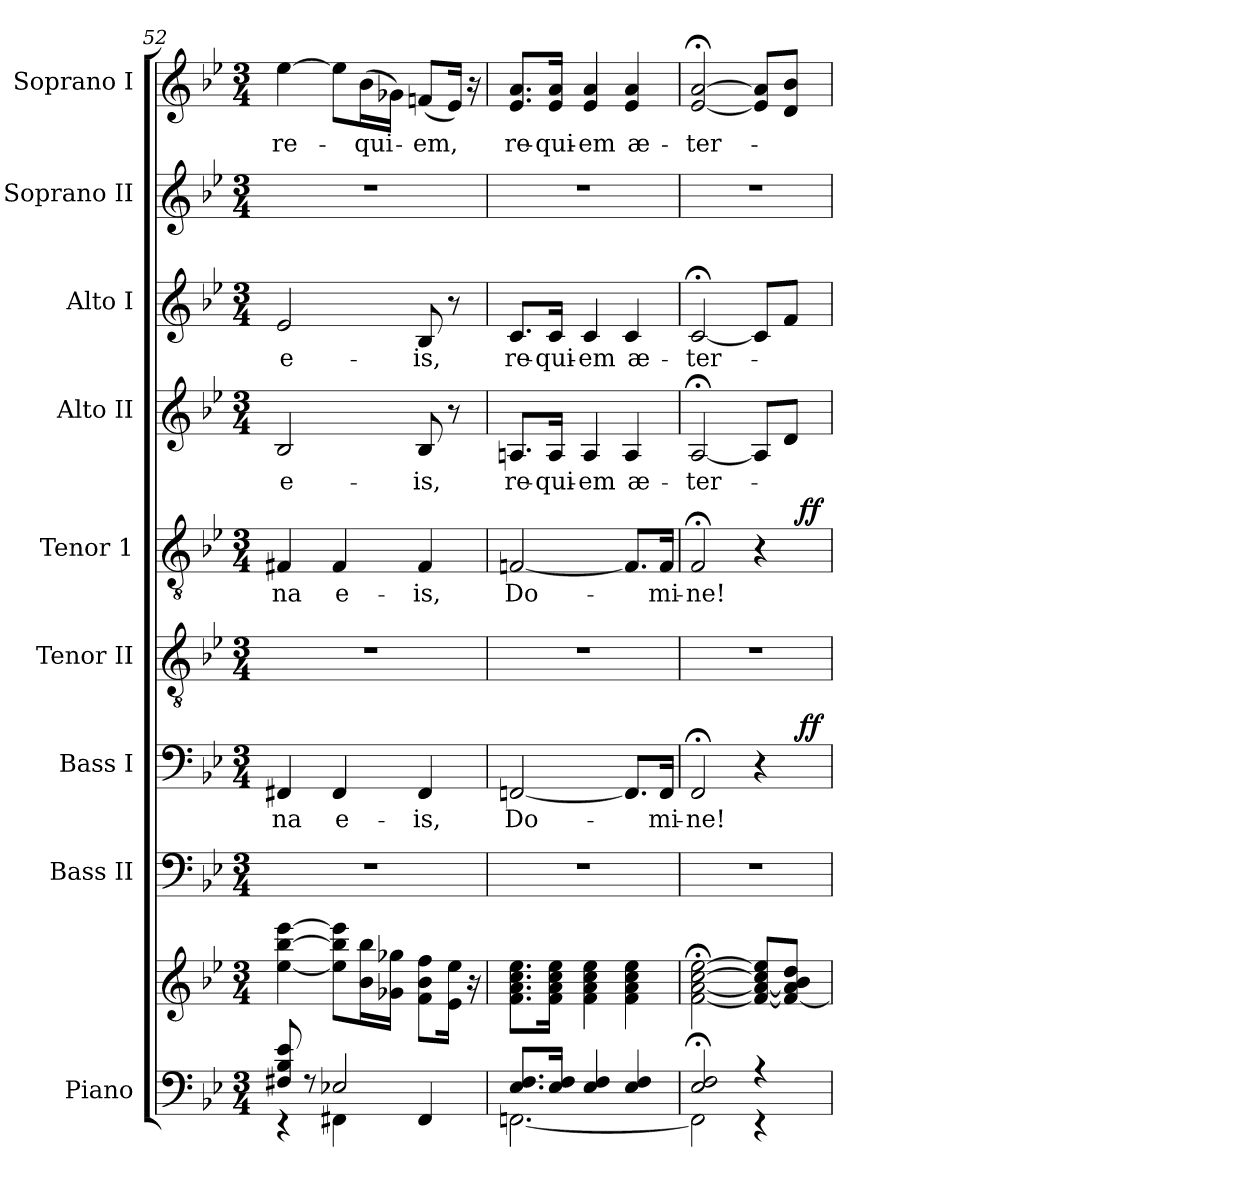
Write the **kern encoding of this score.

**kern	**kern	**kern	**kern	**text	**dynam	**kern	**kern	**text	**dynam	**kern	**text	**kern	**text	**kern	**kern	**text
*part9	*part9	*part8	*part7	*part7	*part7	*part6	*part5	*part5	*part5	*part4	*part4	*part3	*part3	*part2	*part1	*part1
*staff10	*staff9	*staff8	*staff7	*staff7	*staff7	*staff6	*staff5	*staff5	*staff5	*staff4	*staff4	*staff3	*staff3	*staff2	*staff1	*staff1
*I"Piano	*	*I"Bass II	*I"Bass I	*	*	*I"Tenor II	*I"Tenor 1	*	*	*I"Alto II	*	*I"Alto I	*	*I"Soprano II	*I"Soprano I	*
*I'Pno.	*	*I'B	*I'B	*	*	*I'T.	*I'T.	*	*	*I'A	*	*I'A	*	*I'S	*I'S	*
!!LO:LB:g=z
*clefF4	*clefG2	*clefF4	*clefF4	*	*	*clefGv2	*clefGv2	*	*	*clefG2	*	*clefG2	*	*clefG2	*clefG2	*
*	*	*	*	*	*	*ITrd7c12	*ITrd7c12	*	*	*	*	*	*	*	*	*
*k[b-e-]	*k[b-e-]	*k[b-e-]	*k[b-e-]	*	*	*k[b-e-]	*k[b-e-]	*	*	*k[b-e-]	*	*k[b-e-]	*	*k[b-e-]	*k[b-e-]	*
*g:	*g:	*g:	*g:	*	*	*g:	*g:	*	*	*g:	*	*g:	*	*g:	*g:	*
*M3/4	*M3/4	*M3/4	*M3/4	*	*	*M3/4	*M3/4	*	*	*M3/4	*	*M3/4	*	*M3/4	*M3/4	*
=52	=52	=52	=52	=52	=52	=52	=52	=52	=52	=52	=52	=52	=52	=52	=52	=52
*^	*	*	*	*	*	*	*	*	*	*	*	*	*	*	*	*
!	!	!	!LO:N:vis=1	!	!	!	!	!	!	!	!	!	!	!	!	!	!
!	!	!	!	!	!LO:LY:b:color=#000000	!	!LO:N:vis=1	!	!	!	!	!	!	!	!	!	!
!	!	!	!	!	!	!	!	!	!LO:LY:b:color=#000000	!	!	!	!	!	!	!	!
!	!	!	!	!	!	!	!	!	!	!	!	!LO:LY:b:color=#000000	!	!	!	!	!
!	!	!	!	!	!	!	!	!	!	!	!	!	!	!LO:LY:b:color=#000000	!LO:N:vis=1	!	!
!	!	!	!	!	!	!	!	!	!	!	!	!	!	!	!	!	!LO:LY:b:color=#000000
8F#Xi/ 8B-i 8e-i	4r	[4ee-i\ [4bb-i [4eee-i	2.r	4FF#Xi/	-na	.	2.r	4FF#Xi/	na	.	2B-i/	e-	2e-i/	e-	2.r	[4ee-i\	re-
8r	.	.	.	.	.	.	.	.	.	.	.	.	.	.	.	.	.
!	!	!	!	!	!LO:LY:b:color=#000000	!	!	!	!	!	!	!	!	!	!	!	!
!	!	!	!	!	!	!	!	!	!LO:LY:b:color=#000000	!	!	!	!	!	!	!	!
2E-Xi/	4FF#Xi\	8ee-i\] 8bb-i] 8eee-i]L	.	4FF#i/	e-	.	.	4FF#i/	e-	.	.	.	.	.	.	8ee-i\L]	.
!	!	!	!	!	!	!	!	!	!	!	!	!	!	!	!	!	!LO:LY:b:color=#000000
.	.	16b-i\ 16bb-iL	.	.	.	.	.	.	.	.	.	.	.	.	.	(16b-i\L	-qui-
.	.	16g-Xi\ 16gg-XiJJ	.	.	.	.	.	.	.	.	.	.	.	.	.	16g-Xi\JJ)	.
!	!	!	!	!	!LO:LY:b:color=#000000	!	!	!	!	!	!	!	!	!	!	!	!
!	!	!	!	!	!	!	!	!	!LO:LY:b:color=#000000	!	!	!	!	!	!	!	!
!	!	!	!	!	!	!	!	!	!	!	!	!LO:LY:b:color=#000000	!	!	!	!	!
!	!	!	!	!	!	!	!	!	!	!	!	!	!	!LO:LY:b:color=#000000	!	!	!
!	!	!	!	!	!	!	!	!	!	!	!	!	!	!	!	!	!LO:LY:b:color=#000000
.	4FF#i/	8fi\ 8b-i 8ffiL	.	4FF#i/	-is,	.	.	4FF#i/	-is,	.	8B-i/	-is,	8B-i/	-is,	.	(8fni/L	-em,
.	.	16e-i\ 16ee-iJk	.	.	.	.	.	.	.	.	8r	.	8r	.	.	16e-i/Jk)	.
.	.	16r	.	.	.	.	.	.	.	.	.	.	.	.	.	16r	.
=53	=53	=53	=53	=53	=53	=53	=53	=53	=53	=53	=53	=53	=53	=53	=53	=53	=53
!	!	!	!LO:N:vis=1	!	!	!	!	!	!	!	!	!	!	!	!	!	!
!	!	!	!	!	!LO:LY:b:color=#000000	!	!LO:N:vis=1	!	!	!	!	!	!	!	!	!	!
!	!	!	!	!	!	!	!	!	!LO:LY:b:color=#000000	!	!	!	!	!	!	!	!
!	!	!	!	!	!	!	!	!	!	!	!	!LO:LY:b:color=#000000	!	!	!	!	!
!	!	!	!	!	!	!	!	!	!	!	!	!	!	!LO:LY:b:color=#000000	!LO:N:vis=1	!	!
!	!	!	!	!	!	!	!	!	!	!	!	!	!	!	!	!	!LO:LY:b:color=#000000
8.E-i/ 8.FiL	[2.FFni\	8.fi\ 8.ai 8.cci 8.ee-iL	2.r	[2FFni/	Do-	.	2.r	[2FFni/	Do-	.	8.Ani/L	re-	8.ci/L	re-	2.r	8.e-i/ 8.aiL	re-
!	!	!	!	!	!	!	!	!	!	!	!	!LO:LY:b:color=#000000	!	!	!	!	!
!	!	!	!	!	!	!	!	!	!	!	!	!	!	!LO:LY:b:color=#000000	!	!	!
!	!	!	!	!	!	!	!	!	!	!	!	!	!	!	!	!	!LO:LY:b:color=#000000
16E-i/ 16FiJk	.	16fi\ 16ai 16cci 16ee-iJk	.	.	.	.	.	.	.	.	16Ai/Jk	-qui-	16ci/Jk	-qui-	.	16e-i/ 16aiJk	-qui-
!	!	!	!	!	!	!	!	!	!	!	!	!LO:LY:b:color=#000000	!	!	!	!	!
!	!	!	!	!	!	!	!	!	!	!	!	!	!	!LO:LY:b:color=#000000	!	!	!
!	!	!	!	!	!	!	!	!	!	!	!	!	!	!	!	!	!LO:LY:b:color=#000000
4E-i/ 4Fi	.	4fi\ 4ai 4cci 4ee-i	.	.	.	.	.	.	.	.	4Ai/	-em	4ci/	-em	.	4e-i/ 4ai	-em
!	!	!	!	!	!	!	!	!	!	!	!	!LO:LY:b:color=#000000	!	!	!	!	!
!	!	!	!	!	!	!	!	!	!	!	!	!	!	!LO:LY:b:color=#000000	!	!	!
!	!	!	!	!	!	!	!	!	!	!	!	!	!	!	!	!	!LO:LY:b:color=#000000
4E-i/ 4Fi	.	4fi\ 4ai 4cci 4ee-i	.	8.FFi/L]	.	.	.	8.FFi/L]	.	.	4Ai/	æ-	4ci/	æ-	.	4e-i/ 4ai	æ-
!	!	!	!	!	!LO:LY:b:color=#000000	!	!	!	!	!	!	!	!	!	!	!	!
!	!	!	!	!	!	!	!	!	!LO:LY:b:color=#000000	!	!	!	!	!	!	!	!
.	.	.	.	16FFi/Jk	-mi-	.	.	16FFi/Jk	-mi-	.	.	.	.	.	.	.	.
=54	=54	=54	=54	=54	=54	=54	=54	=54	=54	=54	=54	=54	=54	=54	=54	=54	=54
!	!	!	!LO:N:vis=1	!	!	!	!	!	!	!	!	!	!	!	!	!	!
!	!	!	!	!	!LO:LY:b:color=#000000	!	!LO:N:vis=1	!	!	!	!	!	!	!	!	!	!
!	!	!	!	!	!	!	!	!	!LO:LY:b:color=#000000	!	!	!	!	!	!	!	!
!	!	!	!	!	!	!	!	!	!	!	!	!LO:LY:b:color=#000000	!	!	!	!	!
!	!	!	!	!	!	!	!	!	!	!	!	!	!	!LO:LY:b:color=#000000	!LO:N:vis=1	!	!
!	!	!	!	!	!	!	!	!	!	!	!	!	!	!	!	!	!LO:LY:b:color=#000000
*	*	*	*	*^	*	*	*	*^	*	*	*	*	*	*	*	*	*
2E-i/; 2Fi;	2FFi\]	[2fi\; [2ai; [2cci; [2ee-i;	2.r	2FF;i/	2ryy	-ne!	.	2.r	2FF;i/	2ryy	-ne!	.	[2A;i/	-ter-	[2c;i/	-ter-	2.r	[2e-i/; [2ai;	-ter-
4r	4r	8fi/_ 8ai_ 8cci] 8ee-i]L	.	4r	8ryy	.	.	.	4r	8ryy	.	.	8Ai/L]	.	8ci/L]	.	.	8e-i/] 8ai]L	.
.	.	8fi/_ 8ai] 8b-i 8ddiJ	.	.	32ryy	.	.	.	.	32ryy	.	.	8di/J	.	8fi/J	.	.	8di/ 8b-iJ	.
.	.	.	.	.	256..ryy	.	.	.	.	256..ryy	.	.	.	.	.	.	.	.	.
.	.	.	.	.	16ryy	.	ff	.	.	16ryy	.	ff	.	.	.	.	.	.	.
.	.	.	.	.	64ryy	.	.	.	.	64ryy	.	.	.	.	.	.	.	.	.
.	.	.	.	.	128ryy	.	.	.	.	128ryy	.	.	.	.	.	.	.	.	.
.	.	.	.	.	1024ryy	.	.	.	.	1024ryy	.	.	.	.	.	.	.	.	.
*v	*v	*	*	*v	*v	*	*	*	*v	*v	*	*	*	*	*	*	*	*	*
=	=	=	=	=	=	=	=	=	=	=	=	=	=	=	=	=
*-	*-	*-	*-	*-	*-	*-	*-	*-	*-	*-	*-	*-	*-	*-	*-	*-
